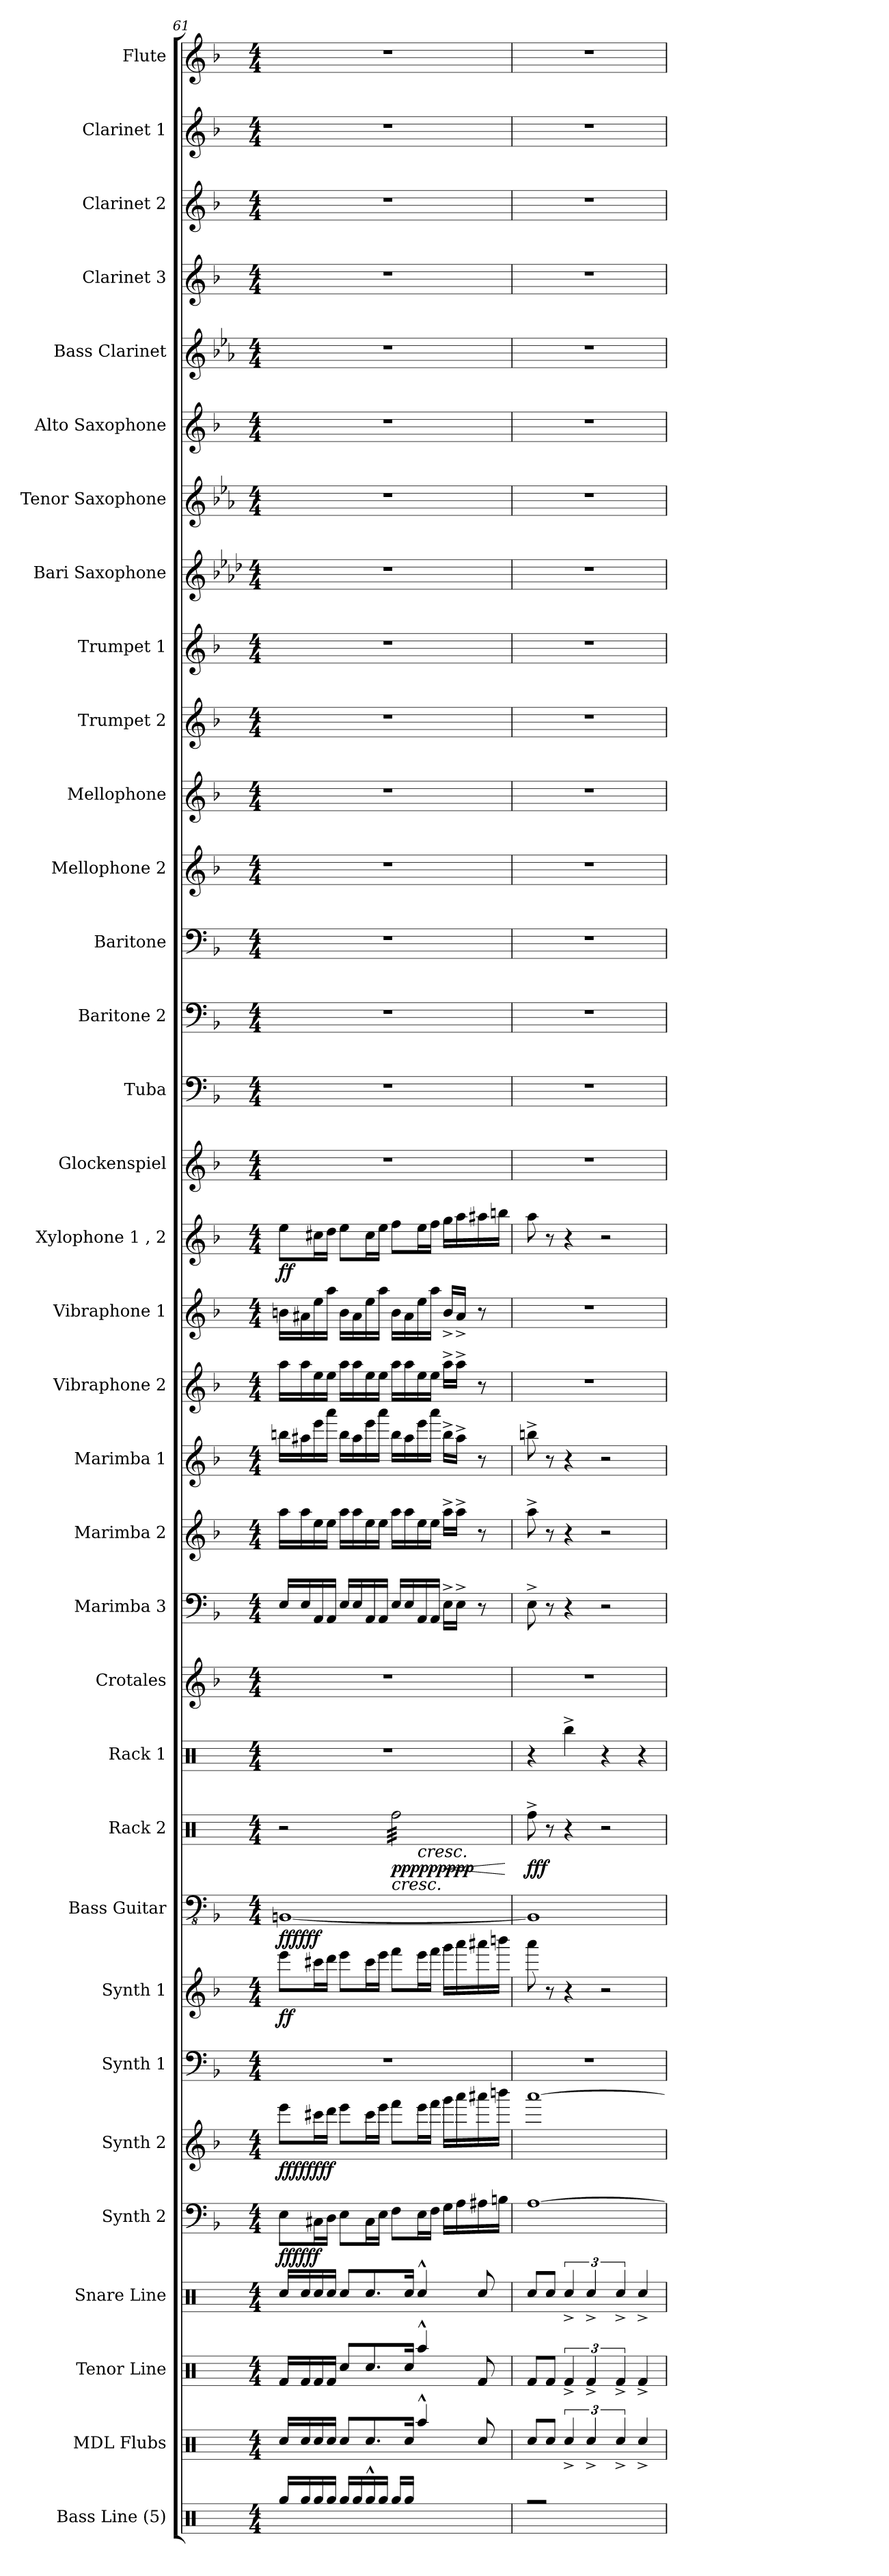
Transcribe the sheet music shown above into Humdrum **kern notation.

**kern	**kern	**kern	**kern	**kern	**dynam	**kern	**dynam	**kern	**kern	**dynam	**kern	**dynam	**kern	**dynam	**kern	**kern	**kern	**kern	**kern	**kern	**kern	**kern	**dynam	**kern	**kern	**kern	**kern	**kern	**kern	**kern	**kern	**kern	**kern	**kern	**kern	**kern	**kern	**kern	**kern
*part34	*part33	*part32	*part31	*part30	*part30	*part29	*part29	*part28	*part27	*part27	*part26	*part26	*part25	*part25	*part24	*part23	*part22	*part21	*part20	*part19	*part18	*part17	*part17	*part16	*part15	*part14	*part13	*part12	*part11	*part10	*part9	*part8	*part7	*part6	*part5	*part4	*part3	*part2	*part1
*staff34	*staff33	*staff32	*staff31	*staff30	*staff30	*staff29	*staff29	*staff28	*staff27	*staff27	*staff26	*staff26	*staff25	*staff25	*staff24	*staff23	*staff22	*staff21	*staff20	*staff19	*staff18	*staff17	*staff17	*staff16	*staff15	*staff14	*staff13	*staff12	*staff11	*staff10	*staff9	*staff8	*staff7	*staff6	*staff5	*staff4	*staff3	*staff2	*staff1
*I"Bass Line (5)	*I"MDL Flubs	*I"Tenor Line	*I"Snare Line	*I"Synth 2	*	*I"Synth 2	*	*I"Synth 1	*I"Synth 1	*	*I"Bass Guitar	*	*I"Rack 2	*	*I"Rack 1	*I"Crotales	*I"Marimba 3	*I"Marimba 2	*I"Marimba 1	*I"Vibraphone 2	*I"Vibraphone 1	*I"Xylophone 1 , 2	*	*I"Glockenspiel	*I"Tuba	*I"Baritone 2	*I"Baritone	*I"Mellophone 2	*I"Mellophone	*I"Trumpet 2	*I"Trumpet 1	*I"Bari Saxophone	*I"Tenor Saxophone	*I"Alto Saxophone	*I"Bass Clarinet	*I"Clarinet 3	*I"Clarinet 2	*I"Clarinet 1	*I"Flute
*I'B. L.	*I'FB.	*I'TN. L.	*I'SN. L.	*	*	*	*	*I'Synth.	*I'Synth.	*	*I'B. Guit.	*	*	*	*	*I'Cro.	*I'Mrm.	*I'Mrm. 2	*I'Mrm. 1	*I'Vibe 2	*I'Vibe 1	*I'Xyl.	*	*I'Glk.	*I'Tba.	*	*I'Bar.	*I'Mph.	*I'Mph.	*I'Tpt. 2,3	*I'Tpt. 1	*I'Bar. Sax.	*I'T. Sax.	*I'A. Sax.	*I'B. Cl.	*	*I'Cl. 2,3	*I'Cl. 1	*I'Fl.
*clefX	*clefX	*clefX	*clefX	*clefF4	*	*clefG2	*	*clefF4	*clefG2	*	*clefFv4	*	*clefX	*	*clefX	*clefG2	*clefF4	*clefG2	*clefG2	*clefG2	*clefG2	*clefG2	*	*clefG2	*clefF4	*clefF4	*clefF4	*clefG2	*clefG2	*clefG2	*clefG2	*clefG2	*clefG2	*clefG2	*clefG2	*clefG2	*clefG2	*clefG2	*clefG2
*	*	*	*	*	*	*	*	*	*	*	*	*	*	*	*	*ITrd-14c-24	*	*	*	*	*	*ITrd-7c-12	*	*ITrd-14c-24	*	*	*	*ITrd4c7	*ITrd4c7	*ITrd1c2	*ITrd1c2	*ITrd12c21	*ITrd8c14	*ITrd5c9	*ITrd8c14	*ITrd1c2	*ITrd1c2	*ITrd1c2	*
*k[]	*k[]	*k[]	*k[]	*k[b-]	*	*k[b-]	*	*k[b-]	*k[b-]	*	*k[b-]	*	*k[]	*	*k[]	*k[b-]	*k[b-]	*k[b-]	*k[b-]	*k[b-]	*k[b-]	*k[b-]	*	*k[b-]	*k[b-]	*k[b-]	*k[b-]	*k[b-e-]	*k[b-e-]	*k[b-e-a-]	*k[b-e-a-]	*k[b-e-a-d-]	*k[b-e-a-]	*k[b-e-a-d-]	*k[b-e-a-]	*k[b-e-a-]	*k[b-e-a-]	*k[b-e-a-]	*k[b-]
*M4/4	*M4/4	*M4/4	*M4/4	*M4/4	*	*M4/4	*	*M4/4	*M4/4	*	*M4/4	*	*M4/4	*	*M4/4	*M4/4	*M4/4	*M4/4	*M4/4	*M4/4	*M4/4	*M4/4	*	*M4/4	*M4/4	*M4/4	*M4/4	*M4/4	*M4/4	*M4/4	*M4/4	*M4/4	*M4/4	*M4/4	*M4/4	*M4/4	*M4/4	*M4/4	*M4/4
=61	=61	=61	=61	=61	=61	=61	=61	=61	=61	=61	=61	=61	=61	=61	=61	=61	=61	=61	=61	=61	=61	=61	=61	=61	=61	=61	=61	=61	=61	=61	=61	=61	=61	=61	=61	=61	=61	=61	=61
!	!	!	!	!	!LO:DY:b	!	!	!	!	!	!	!	!	!	!	!	!	!	!	!	!	!	!	!	!	!	!	!	!	!	!	!	!	!	!	!	!	!	!
!	!	!	!	!	!LO:DY:n=1:b	!	!	!	!	!	!	!	!	!	!	!	!	!	!	!	!	!	!	!	!	!	!	!	!	!	!	!	!	!	!	!	!	!	!
!	!	!	!	!	!LO:DY:n=2:b	!	!LO:DY:b	!	!	!	!	!	!	!	!	!	!	!	!	!	!	!	!	!	!	!	!	!	!	!	!	!	!	!	!	!	!	!	!
!	!	!	!	!	!	!	!LO:DY:n=1:b	!	!	!	!	!	!	!	!	!	!	!	!	!	!	!	!	!	!	!	!	!	!	!	!	!	!	!	!	!	!	!	!
!	!	!	!	!	!	!	!LO:DY:n=2:b	!	!	!	!	!	!	!	!	!	!	!	!	!	!	!	!	!	!	!	!	!	!	!	!	!	!	!	!	!	!	!	!
!	!	!	!	!	!	!	!LO:DY:n=3:b	!	!	!LO:DY:b	!	!LO:DY:b	!	!	!	!	!	!	!	!	!	!	!	!	!	!	!	!	!	!	!	!	!	!	!	!	!	!	!
!	!	!	!	!	!	!	!	!	!	!	!	!LO:DY:n=1:b	!	!	!	!	!	!	!	!	!	!	!	!	!	!	!	!	!	!	!	!	!	!	!	!	!	!	!
!	!	!	!	!	!	!	!	!	!	!	!	!LO:DY:n=2:b	!	!	!	!	!	!	!	!	!	!	!LO:DY:b	!	!	!	!	!	!	!	!	!	!	!	!	!	!	!	!
16Rgg/LL	16Rcc/LL	16Rf/LL	16Rcc/LL	8E\L	ff ff ff	8eee\L	ff ff ff ff	1r	8eee\L	ff	[1BBBn	ff ff ff	2r	.	1r	1r	16E/LL	16aa\LL	16bbn\LL	16aa\LL	16bn\LL	8eee\L	ff	1r	1r	1r	1r	1r	1r	1r	1r	1r	1r	1r	1r	1r	1r	1r	1r
16Rgg/	16Rcc/	16Rf/	16Rcc/	.	.	.	.	.	.	.	.	.	.	.	.	.	16E/	16aa\	16aa#X\	16aa\	16a#X\	.	.	.	.	.	.	.	.	.	.	.	.	.	.	.	.	.	.
16Rgg/	16Rcc/	16Rf/	16Rcc/	16C#X\L	.	16ccc#X\L	.	.	16ccc#X\L	.	.	.	.	.	.	.	16AA/	16ee\	16eee\	16ee\	16ee\	16ccc#X\L	.	.	.	.	.	.	.	.	.	.	.	.	.	.	.	.	.
16Rgg/JJ	16Rcc/JJ	16Rf/JJ	16Rcc/JJ	16D\JJ	.	16ddd\JJ	.	.	16ddd\JJ	.	.	.	.	.	.	.	16AA/JJ	16ee\JJ	16aaa\JJ	16ee\JJ	16aa\JJ	16ddd\JJ	.	.	.	.	.	.	.	.	.	.	.	.	.	.	.	.	.
16Rgg/LL	8Rcc/L	8Rcc/L	8Rcc/L	8E\L	.	8eee\L	.	.	8eee\L	.	.	.	.	.	.	.	16E/LL	16aa\LL	16bb\LL	16aa\LL	16b\LL	8eee\L	.	.	.	.	.	.	.	.	.	.	.	.	.	.	.	.	.
16Rgg/	.	.	.	.	.	.	.	.	.	.	.	.	.	.	.	.	16E/	16aa\	16aa#\	16aa\	16a#\	.	.	.	.	.	.	.	.	.	.	.	.	.	.	.	.	.	.
16Rgg^^/	8.Rcc/	8.Rcc/	8.Rcc/	16C#\L	.	16ccc#\L	.	.	16ccc#\L	.	.	.	.	.	.	.	16AA/	16ee\	16eee\	16ee\	16ee\	16ccc#\L	.	.	.	.	.	.	.	.	.	.	.	.	.	.	.	.	.
16Rgg/JJ	.	.	.	16E\JJ	.	16eee\JJ	.	.	16eee\JJ	.	.	.	.	.	.	.	16AA/JJ	16ee\JJ	16aaa\JJ	16ee\JJ	16aa\JJ	16eee\JJ	.	.	.	.	.	.	.	.	.	.	.	.	.	.	.	.	.
!	!	!	!	!	!	!	!	!	!	!	!	!	!	!LO:HP:b	!	!	!	!	!	!	!	!	!	!	!	!	!	!	!	!	!	!	!	!	!	!	!	!	!
!	!	!	!	!	!	!	!	!	!	!	!	!	!	!LO:DY:n=1:b	!	!	!	!	!	!	!	!	!	!	!	!	!	!	!	!	!	!	!	!	!	!	!	!	!
!	!	!	!	!	!	!	!	!	!	!	!	!	!	!LO:DY:n=2:b	!	!	!	!	!	!	!	!	!	!	!	!	!	!	!	!	!	!	!	!	!	!	!	!	!
!	!	!	!	!	!	!	!	!	!	!	!	!	!	!LO:DY:n=3:b	!	!	!	!	!	!	!	!	!	!	!	!	!	!	!	!	!	!	!	!	!	!	!	!	!
*	*	*	*	*	*	*	*	*	*	*	*	*	*tremolo	*	*	*	*	*	*	*	*	*	*	*	*	*	*	*	*	*	*	*	*	*	*	*	*	*	*
16Rgg/LL	.	.	.	8F\L	.	8fff\L	.	.	8fff\L	.	.	.	32Rff\LLL	< ppp ppp ppp	.	.	16E/LL	16aa\LL	16bb\LL	16aa\LL	16b\LL	8fff\L	.	.	.	.	.	.	.	.	.	.	.	.	.	.	.	.	.
.	.	.	.	.	.	.	.	.	.	.	.	.	32Rff\	.	.	.	.	.	.	.	.	.	.	.	.	.	.	.	.	.	.	.	.	.	.	.	.	.	.
16Rgg/JJ	16Rcc/Jk	16Rcc/Jk	16Rcc/Jk	.	.	.	.	.	.	.	.	.	32Rff\	.	.	.	16E/	16aa\	16aa#\	16aa\	16a#\	.	.	.	.	.	.	.	.	.	.	.	.	.	.	.	.	.	.
.	.	.	.	.	.	.	.	.	.	.	.	.	32Rff\	.	.	.	.	.	.	.	.	.	.	.	.	.	.	.	.	.	.	.	.	.	.	.	.	.	.
!	!	!	!	!	!	!	!	!	!	!	!	!	!	!LO:HP:b	!	!	!	!	!	!	!	!	!	!	!	!	!	!	!	!	!	!	!	!	!	!	!	!	!
4R^^/	4Raa^^/	4Raa^^/	4Rcc^^/	16E\L	.	16eee\L	.	.	16eee\L	.	.	.	32Rff\	<	.	.	16AA/	16ee\	16eee\	16ee\	16ee\	16eee\L	.	.	.	.	.	.	.	.	.	.	.	.	.	.	.	.	.
.	.	.	.	.	.	.	.	.	.	.	.	.	32Rff\	.	.	.	.	.	.	.	.	.	.	.	.	.	.	.	.	.	.	.	.	.	.	.	.	.	.
.	.	.	.	16F\JJ	.	16fff\JJ	.	.	16fff\JJ	.	.	.	32Rff\	.	.	.	16AA/JJ	16ee\JJ	16aaa\JJ	16ee\JJ	16aa\JJ	16fff\JJ	.	.	.	.	.	.	.	.	.	.	.	.	.	.	.	.	.
.	.	.	.	.	.	.	.	.	.	.	.	.	32Rff\	.	.	.	.	.	.	.	.	.	.	.	.	.	.	.	.	.	.	.	.	.	.	.	.	.	.
!	!	!	!	!	!	!	!	!	!	!	!	!	!	!LO:HP:b	!	!	!	!	!	!	!	!	!	!	!	!	!	!	!	!	!	!	!	!	!	!	!	!	!
.	.	.	.	16G\LL	.	16ggg\LL	.	.	16ggg\LL	.	.	.	32Rff\	<	.	.	16E^\LL	16aa^\LL	16bb^\LL	16aa^\LL	16b^/LL	16ggg\LL	.	.	.	.	.	.	.	.	.	.	.	.	.	.	.	.	.
.	.	.	.	.	.	.	.	.	.	.	.	.	32Rff\	.	.	.	.	.	.	.	.	.	.	.	.	.	.	.	.	.	.	.	.	.	.	.	.	.	.
.	.	.	.	16A\	.	16aaa\	.	.	16aaa\	.	.	.	32Rff\	.	.	.	16E^\JJ	16aa^\JJ	16aa#^\JJ	16aa^\JJ	16a#^/JJ	16aaa\	.	.	.	.	.	.	.	.	.	.	.	.	.	.	.	.	.
.	.	.	.	.	.	.	.	.	.	.	.	.	32Rff\	.	.	.	.	.	.	.	.	.	.	.	.	.	.	.	.	.	.	.	.	.	.	.	.	.	.
8R^/	8Rcc/	8Rf/	8Rcc/	16A#X\	.	16aaa#X\	.	.	16aaa#X\	.	.	.	32Rff\	.	.	.	8r	8r	8r	8r	8r	16aaa#X\	.	.	.	.	.	.	.	.	.	.	.	.	.	.	.	.	.
.	.	.	.	.	.	.	.	.	.	.	.	.	32Rff\	.	.	.	.	.	.	.	.	.	.	.	.	.	.	.	.	.	.	.	.	.	.	.	.	.	.
.	.	.	.	16Bn\JJ	.	16bbbn\JJ	.	.	16bbbn\JJ	.	.	.	32Rff\	.	.	.	.	.	.	.	.	16bbbn\JJ	.	.	.	.	.	.	.	.	.	.	.	.	.	.	.	.	.
.	.	.	.	.	.	.	.	.	.	.	.	.	32Rff\JJJ	.	.	.	.	.	.	.	.	.	.	.	.	.	.	.	.	.	.	.	.	.	.	.	.	.	.
*	*	*	*	*	*	*	*	*	*	*	*	*	*Xtremolo	*	*	*	*	*	*	*	*	*	*	*	*	*	*	*	*	*	*	*	*	*	*	*	*	*	*
.	.	.	.	.	.	.	.	.	.	.	.	.	.	[ [ [	.	.	.	.	.	.	.	.	.	.	.	.	.	.	.	.	.	.	.	.	.	.	.	.	.
=62	=62	=62	=62	=62	=62	=62	=62	=62	=62	=62	=62	=62	=62	=62	=62	=62	=62	=62	=62	=62	=62	=62	=62	=62	=62	=62	=62	=62	=62	=62	=62	=62	=62	=62	=62	=62	=62	=62	=62
!	!	!	!	!	!	!	!	!	!	!	!	!	!	!LO:DY:b	!	!	!	!	!	!	!	!	!	!	!	!	!	!	!	!	!	!	!	!	!	!	!	!	!
!	!	!	!	!	!	!	!	!	!	!	!	!	!	!LO:DY:n=1:b	!	!	!	!	!	!	!	!	!	!	!	!	!	!	!	!	!	!	!	!	!	!	!	!	!
!	!	!	!	!	!	!	!	!	!	!	!	!	!	!LO:DY:n=2:b	!	!	!	!	!	!	!	!	!	!	!	!	!	!	!	!	!	!	!	!	!	!	!	!	!
8R^/L	8Rcc/L	8Rf/L	8Rcc/L	[1A	.	[1aaa	.	1r	8aaa\	.	1BBB]	.	8Rff^\	f f f	4r	1r	8E^\	8aa^\	8bbn^\	1r	1r	8aaa\	.	1r	1r	1r	1r	1r	1r	1r	1r	1r	1r	1r	1r	1r	1r	1r	1r
8R^/J	8Rcc/J	8Rf/J	8Rcc/J	.	.	.	.	.	8r	.	.	.	8r	.	.	.	8r	8r	8r	.	.	8r	.	.	.	.	.	.	.	.	.	.	.	.	.	.	.	.	.
6R^/	6Rcc^/	6Rf^/	6Rcc^/	.	.	.	.	.	4r	.	.	.	4r	.	4Rbb^\	.	4r	4r	4r	.	.	4r	.	.	.	.	.	.	.	.	.	.	.	.	.	.	.	.	.
6R^/	6Rcc^/	6Rf^/	6Rcc^/	.	.	.	.	.	.	.	.	.	.	.	.	.	.	.	.	.	.	.	.	.	.	.	.	.	.	.	.	.	.	.	.	.	.	.	.
.	.	.	.	.	.	.	.	.	2r	.	.	.	2r	.	4r	.	2r	2r	2r	.	.	2r	.	.	.	.	.	.	.	.	.	.	.	.	.	.	.	.	.
6R^/	6Rcc^/	6Rf^/	6Rcc^/	.	.	.	.	.	.	.	.	.	.	.	.	.	.	.	.	.	.	.	.	.	.	.	.	.	.	.	.	.	.	.	.	.	.	.	.
4R^/	4Rcc^/	4Rf^/	4Rcc^/	.	.	.	.	.	.	.	.	.	.	.	4r	.	.	.	.	.	.	.	.	.	.	.	.	.	.	.	.	.	.	.	.	.	.	.	.
=	=	=	=	=	=	=	=	=	=	=	=	=	=	=	=	=	=	=	=	=	=	=	=	=	=	=	=	=	=	=	=	=	=	=	=	=	=	=	=
*-	*-	*-	*-	*-	*-	*-	*-	*-	*-	*-	*-	*-	*-	*-	*-	*-	*-	*-	*-	*-	*-	*-	*-	*-	*-	*-	*-	*-	*-	*-	*-	*-	*-	*-	*-	*-	*-	*-	*-
